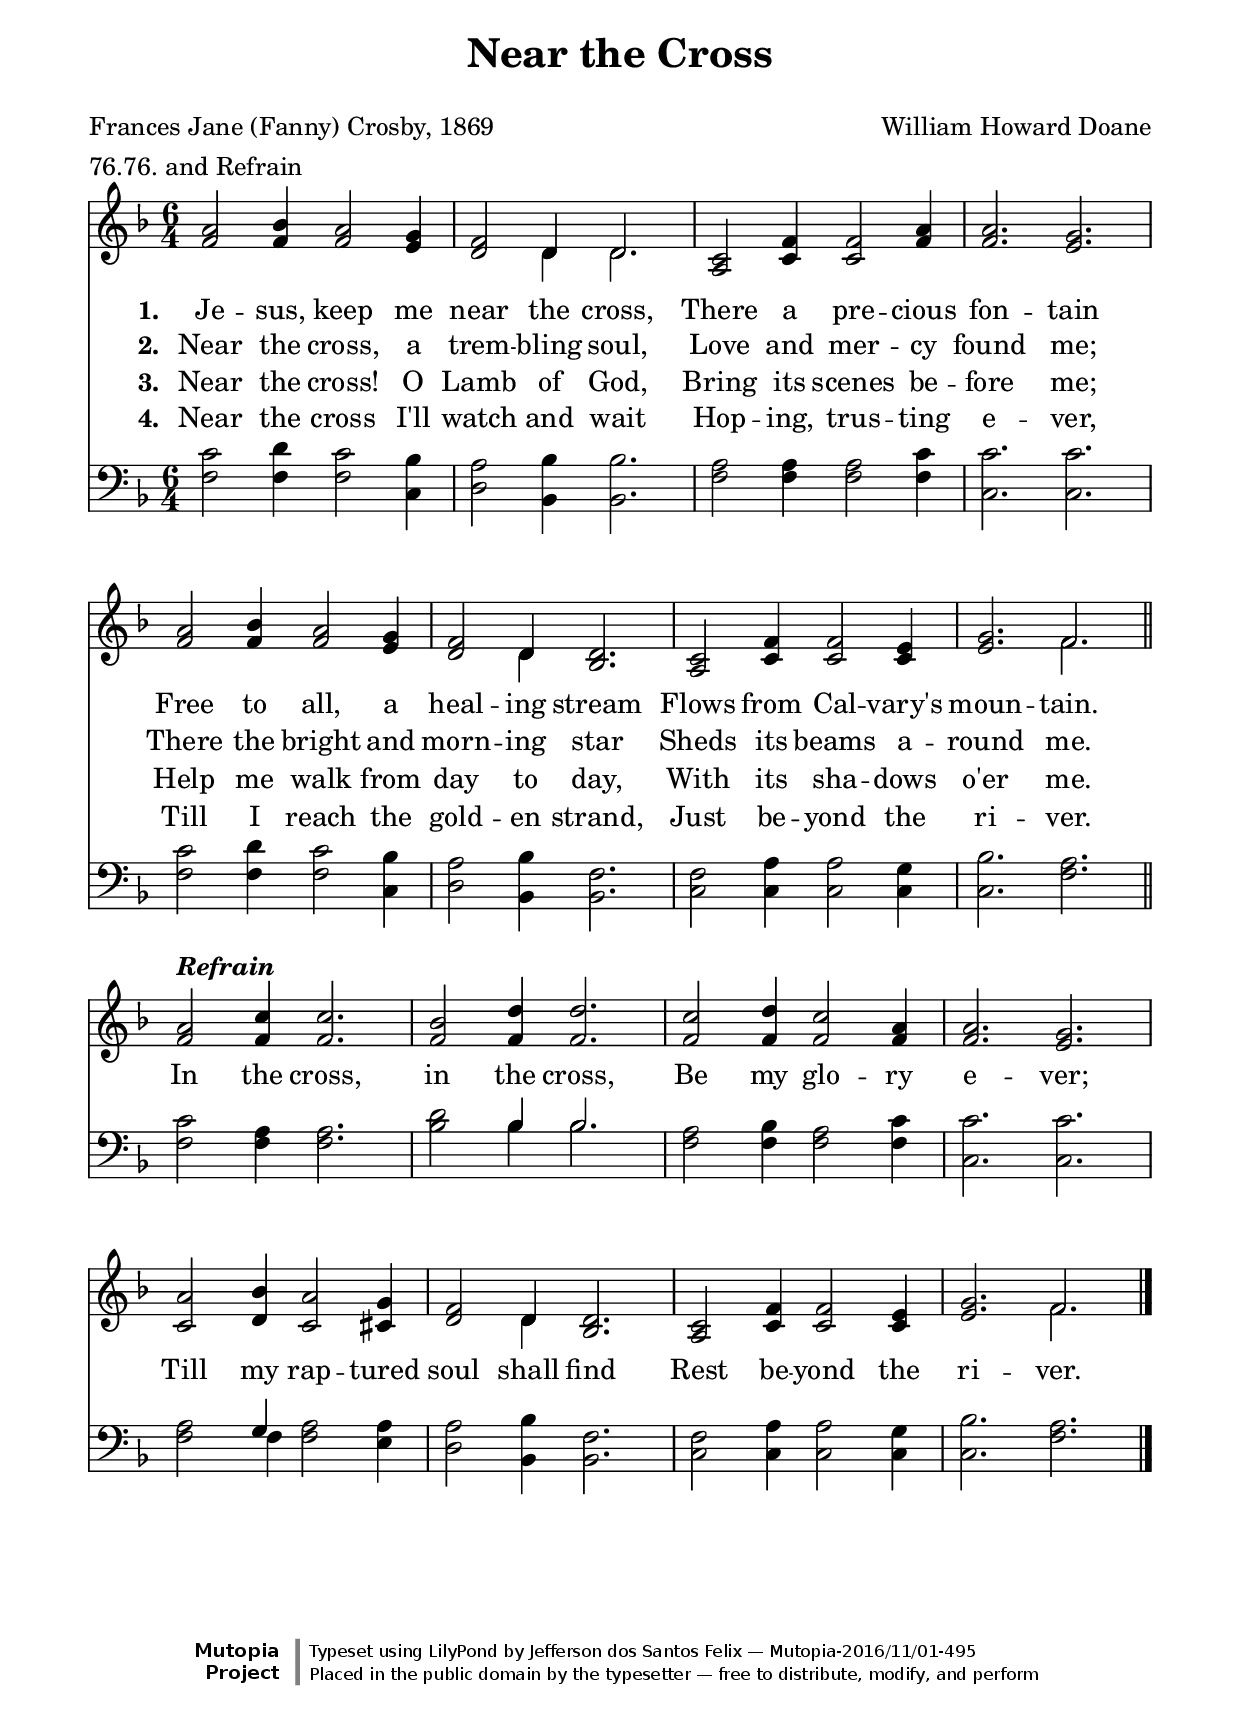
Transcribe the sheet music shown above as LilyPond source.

\version "2.18.2"

#(set-global-staff-size 22)

global = 
{
	\key f \major
	\time 6/4
	\set Staff.autoBeaming = ##f
}

\paper
{
	top-margin = 1\cm
	line-width = 18.0\cm
	markup-system-spacing.basic-distance = #16
}

\header
{
	title = \markup \raise #2.5 "Near the Cross"
	poet = "Frances Jane (Fanny) Crosby, 1869"
	composer = "William Howard Doane"
	meter = "76.76. and Refrain"
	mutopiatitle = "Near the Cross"
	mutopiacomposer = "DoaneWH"
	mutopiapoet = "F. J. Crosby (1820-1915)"
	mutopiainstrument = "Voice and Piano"
	date = "1869"
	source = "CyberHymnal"
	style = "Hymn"
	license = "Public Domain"
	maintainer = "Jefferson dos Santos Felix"
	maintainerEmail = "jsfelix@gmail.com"

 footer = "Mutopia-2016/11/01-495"
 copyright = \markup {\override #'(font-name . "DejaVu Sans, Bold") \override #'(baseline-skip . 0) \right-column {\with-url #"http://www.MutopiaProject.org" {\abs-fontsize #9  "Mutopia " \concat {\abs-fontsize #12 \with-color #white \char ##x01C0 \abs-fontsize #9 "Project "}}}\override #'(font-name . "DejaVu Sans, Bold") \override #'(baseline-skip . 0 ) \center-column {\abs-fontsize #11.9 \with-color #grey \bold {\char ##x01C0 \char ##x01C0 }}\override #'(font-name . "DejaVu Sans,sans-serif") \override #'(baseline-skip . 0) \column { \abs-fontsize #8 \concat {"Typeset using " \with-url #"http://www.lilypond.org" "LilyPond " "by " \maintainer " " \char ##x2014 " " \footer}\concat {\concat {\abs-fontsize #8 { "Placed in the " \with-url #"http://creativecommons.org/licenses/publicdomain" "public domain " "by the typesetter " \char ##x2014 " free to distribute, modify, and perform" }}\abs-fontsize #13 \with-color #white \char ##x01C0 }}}
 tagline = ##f
}


refText = \markup { \bold \italic { "" \raise #1.2 "Refrain" } }

gmult = #6

\layout {
  \context {
    \Lyrics {
      \override VerticalAxisGroup.nonstaff-relatedstaff-spacing =
      #`((basic-distance . ,(* 3 gmult))
         (padding . ,(* 0.25 gmult)))
      \override VerticalAxisGroup.nonstaff-nonstaff-spacing =
      #`((minimum-distance . ,(* 0.5 gmult))
         (padding . ,(* 0.17 gmult)))
      \override VerticalAxisGroup.nonstaff-unrelatedstaff-spacing.padding = #(* 0.2 gmult)
    }
  }
}

soprano = \relative c''
{
	%% SOPRANO NOTES %%
	a2 bes4 a2 g4 f2 d4 d2. c2 f4 f2 a4 a2. g \break
	a2 bes4 a2 g4 f2 d4 d2. c2 f4 f2 e4 g2. f \bar "||" \break
	a2^\refText c4 c2. bes2 d4 d2. c2 d4 c2 a4 a2. g \break
	a2 bes4 a2 g4 f2 d4 d2. c2 f4 f2 e4 g2. f \bar "|."
}

alto = \relative c'
{
	%% ALTO NOTES %%
	f2 f4 f2 e4 d2 <<{s4 s2.}\\{d4 d2.}>> a2 c4 c2 f4 f2. e
	f2 f4 f2 e4 d2 <<s4\\d>> bes2. a2 c4 c2 c4 e2. <<s\\f>>
	f2 f4 f2. f2 f4 f2. f2 f4 f2 f4 f2. e
	c2 d4 c2 cis4 d2 <<s4\\d>> bes2. a2 c4 c2 c4 e2. <<s\\f>>
}

tenor = \relative c'
{
	%% TENOR NOTES %%
	c2 d4 c2 bes4 a2 bes4 bes2. a2 a4 a2 c4 c2. c
	c2 d4 c2 bes4 a2 bes4 f2. f2 a4 a2 g4 bes2. a
	c2 a4 a2. d2 s4 s2. a2 bes4 a2 c4 c2. c
	a2 s4 a2 a4 a2 bes4 f2. f2 a4 a2 g4 bes2. a
}

bass = \relative c
{
	%% BASS NOTES %%
	f2 f4 f2 c4 d2 bes4 bes2. f'2 f4 f2 f4 c2. c
	f2 f4 f2 c4 d2 bes4 bes2. c2 c4 c2 c4 c2. f
	f2 f4 f2. bes2 <<{bes4 bes2.}\\{bes4 bes2.}>> f2 f4 f2 f4 c2. c
	f2 <<g4\\f>> f2 e4 d2 bes4 bes2. c2 c4 c2 c4 c2. f
}

verseOne = \lyrics
{
	\set stanza = "1. "
	Je -- sus, keep me near the cross,
	There a pre -- cious fon -- tain
	Free to all, a heal -- ing stream
	Flows from Cal -- vary's moun -- tain.

		% Refrain
		In the cross, in the cross,
		Be my glo -- ry e -- ver;
		Till my rap -- tured soul shall find
		Rest be -- yond the ri -- ver.
}

verseTwo = \lyrics
{
	\set stanza = "2. "
	Near the cross, a trem -- bling soul,
	Love and mer -- cy found me;
	There the bright and morn -- ing star
	Sheds its beams a -- round me.
}

verseThree = \lyrics
{
	\set stanza = "3. "
	Near the cross! O Lamb of God,
	Bring its scenes be -- fore me;
	Help me walk from day to day,
	With its sha -- dows o'er me.
}

verseFour = \lyrics
{
	\set stanza = "4. "
	Near the cross I'll watch and wait
	Hop -- ing, trus -- ting e -- ver,
	Till I reach the gold -- en strand,
	Just be -- yond the ri -- ver.
}

\score
{
	<<
		\context Voice = SA 
		<<
			\override Score.BarNumber.break-visibility = #all-invisible
			\stemUp
			\global
			\soprano
			\alto
		>>
		\context Lyrics = sopranoLyrics { s1 }
		\lyricsto "SA" \context Lyrics = sopranoLyrics 
		<<
			\verseOne
			\verseTwo
			\verseThree
			\verseFour
		>>
		\context Voice = TB 
		<<
			\clef bass
			\stemDown
			\global
			\tenor
			\bass
		>>
	>>
	
	\layout { indent = 0.0\cm }
	
  \midi {
    \tempo 4 = 112
    }


} 
